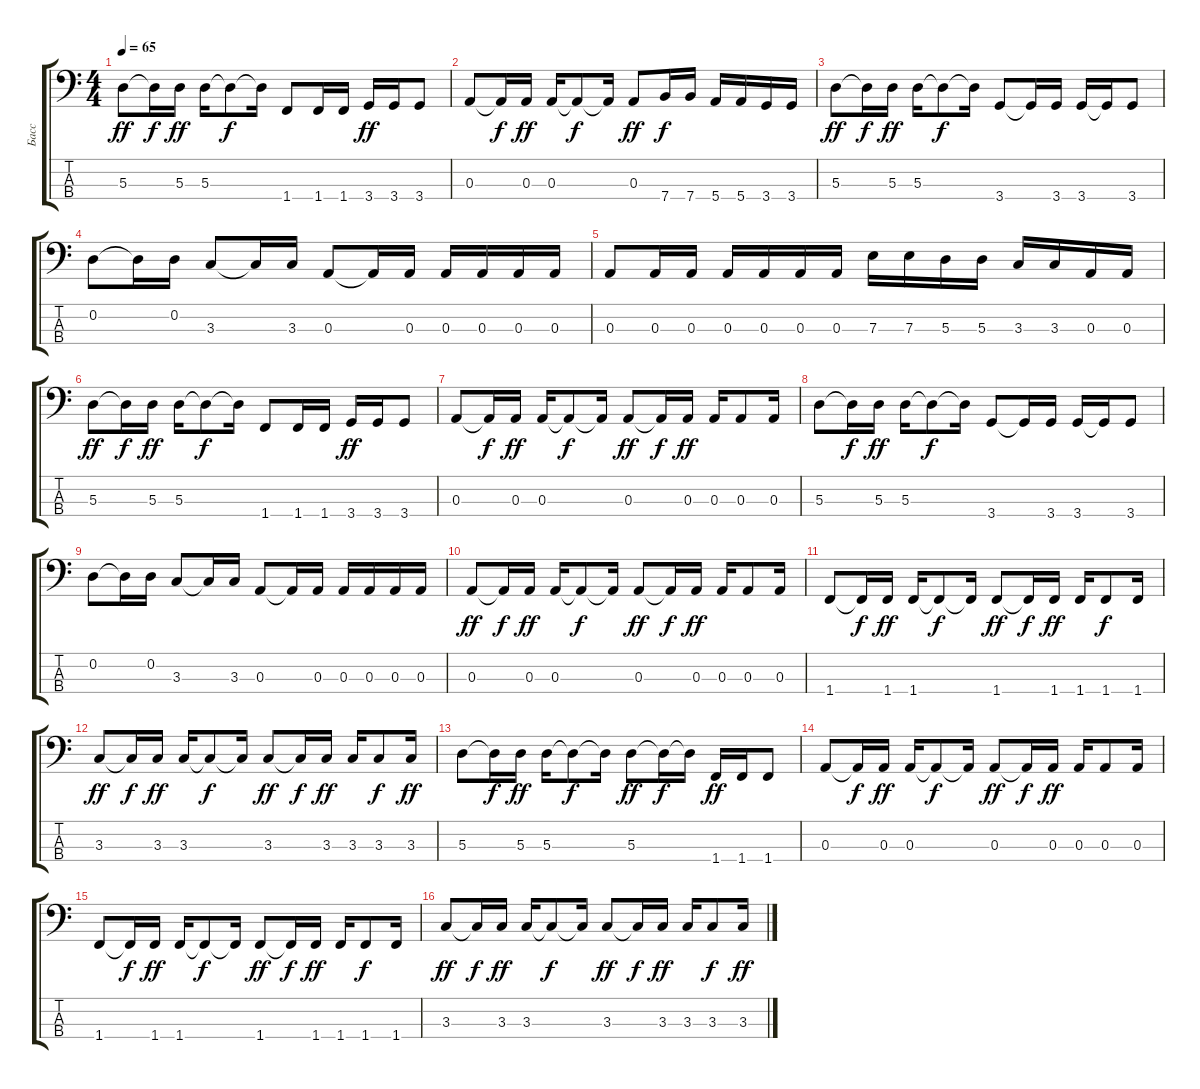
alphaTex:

\track ("Басс" "Басс") {instrument electricbasspick}
\staff {score tabs}
\tuning (G2 D2 A1 E1) {hide}
\ts (4 4)
\tempo 65
\clef f4
\ks c
5.3.8{dy ff} 5.3{t}.16{dy f} 5.3.16{dy ff} 5.3.16 5.3{t}.8{dy f} 5.3{t}.16 1.4.8 1.4.16 1.4.16 3.4.16{dy ff} 3.4.16 3.4.8 |
0.3.8 0.3{t}.16{dy f} 0.3.16{dy ff} 0.3.16 0.3{t}.8{dy f} 0.3{t}.16 0.3.8{dy ff} 7.4.16{dy f} 7.4.16 5.4.16 5.4.16 3.4.16 3.4.16 |
5.3.8{dy ff} 5.3{t}.16{dy f} 5.3.16{dy ff} 5.3.16 5.3{t}.8{dy f} 5.3{t}.16 3.4.8 3.4{t}.16 3.4.16 3.4.16 3.4{t}.16 3.4.8 |
0.2.8 0.2{t}.16 0.2.16 3.3.8 3.3{t}.16 3.3.16 0.3.8 0.3{t}.16 0.3.16 0.3.16 0.3.16 0.3.16 0.3.16 |
0.3.8 0.3.16 0.3.16 0.3.16 0.3.16 0.3.16 0.3.16 7.3.16 7.3.16 5.3.16 5.3.16 3.3.16 3.3.16 0.3.16 0.3.16 |
5.3.8{dy ff} 5.3{t}.16{dy f} 5.3.16{dy ff} 5.3.16 5.3{t}.8{dy f} 5.3{t}.16 1.4.8 1.4.16 1.4.16 3.4.16{dy ff} 3.4.16 3.4.8 |
0.3.8 0.3{t}.16{dy f} 0.3.16{dy ff} 0.3.16 0.3{t}.8{dy f} 0.3{t}.16 0.3.8{dy ff} 0.3{t}.16{dy f} 0.3.16{dy ff} 0.3.16 0.3.8 0.3.16 |
5.3.8 5.3{t}.16{dy f} 5.3.16{dy ff} 5.3.16 5.3{t}.8{dy f} 5.3{t}.16 3.4.8 3.4{t}.16 3.4.16 3.4.16 3.4{t}.16 3.4.8 |
0.2.8 0.2{t}.16 0.2.16 3.3.8 3.3{t}.16 3.3.16 0.3.8 0.3{t}.16 0.3.16 0.3.16 0.3.16 0.3.16 0.3.16 |
0.3.8{dy ff} 0.3{t}.16{dy f} 0.3.16{dy ff} 0.3.16 0.3{t}.8{dy f} 0.3{t}.16 0.3.8{dy ff} 0.3{t}.16{dy f} 0.3.16{dy ff} 0.3.16 0.3.8 0.3.16 |
1.4.8 1.4{t}.16{dy f} 1.4.16{dy ff} 1.4.16 1.4{t}.8{dy f} 1.4{t}.16 1.4.8{dy ff} 1.4{t}.16{dy f} 1.4.16{dy ff} 1.4.16 1.4.8{dy f} 1.4.16 |
3.3.8{dy ff} 3.3{t}.16{dy f} 3.3.16{dy ff} 3.3.16 3.3{t}.8{dy f} 3.3{t}.16 3.3.8{dy ff} 3.3{t}.16{dy f} 3.3.16{dy ff} 3.3.16 3.3.8{dy f} 3.3.16{dy ff} |
5.3.8 5.3{t}.16{dy f} 5.3.16{dy ff} 5.3.16 5.3{t}.8{dy f} 5.3{t}.16 5.3.8{dy ff} 5.3{t}.16{dy f} 5.3{t}.16 1.4.16{dy ff} 1.4.16 1.4.8 |
0.3.8 0.3{t}.16{dy f} 0.3.16{dy ff} 0.3.16 0.3{t}.8{dy f} 0.3{t}.16 0.3.8{dy ff} 0.3{t}.16{dy f} 0.3.16{dy ff} 0.3.16 0.3.8 0.3.16 |
1.4.8 1.4{t}.16{dy f} 1.4.16{dy ff} 1.4.16 1.4{t}.8{dy f} 1.4{t}.16 1.4.8{dy ff} 1.4{t}.16{dy f} 1.4.16{dy ff} 1.4.16 1.4.8{dy f} 1.4.16 |
3.3.8{dy ff} 3.3{t}.16{dy f} 3.3.16{dy ff} 3.3.16 3.3{t}.8{dy f} 3.3{t}.16 3.3.8{dy ff} 3.3{t}.16{dy f} 3.3.16{dy ff} 3.3.16 3.3.8{dy f} 3.3.16{dy ff}
